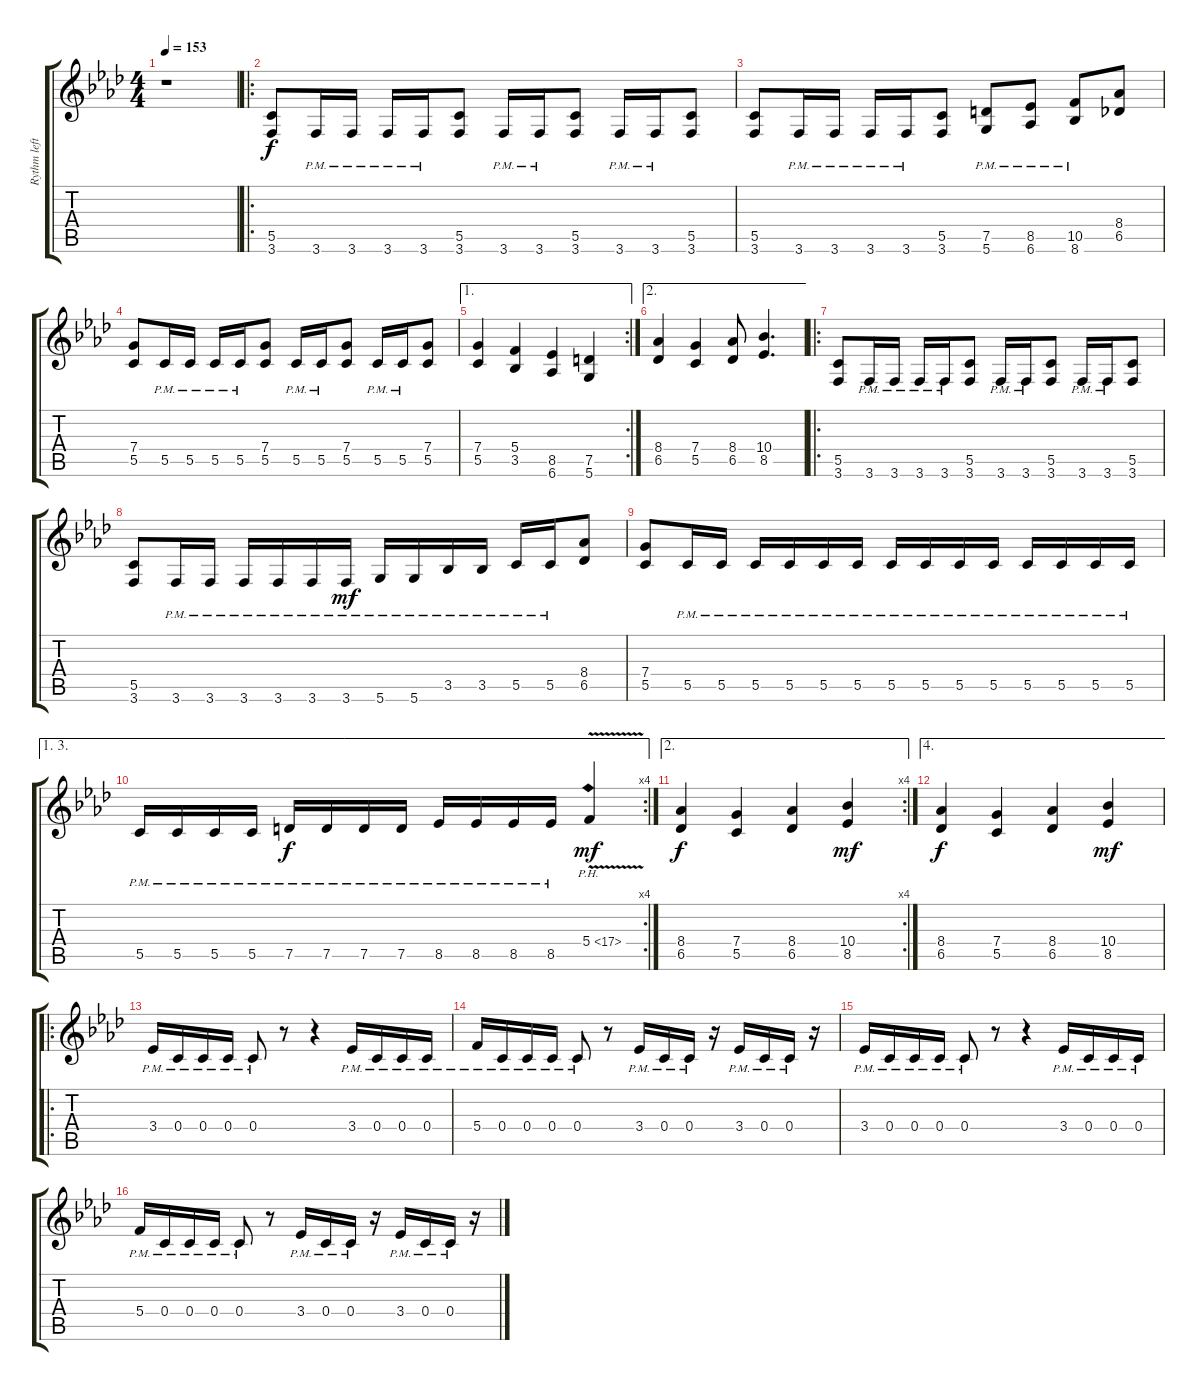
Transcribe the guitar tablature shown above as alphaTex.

\track ("Rythm left channel" "Rythm left") {instrument distortionguitar}
\staff {score tabs}
\tuning (D4 A3 F3 C3 G2 D2) {hide}
\ts (4 4)
\tempo 153
\clef g2
\ks fminor
r.1{dy f} |
\ro
(5.5 3.6).8 3.6{pm}.16 3.6{pm}.16 3.6{pm}.16 3.6{pm}.16 (5.5 3.6).8 3.6{pm}.16 3.6{pm}.16 (5.5 3.6).8 3.6{pm}.16 3.6{pm}.16 (5.5 3.6).8 |
(5.5 3.6).8 3.6{pm}.16 3.6{pm}.16 3.6{pm}.16 3.6{pm}.16 (5.5 3.6).8 (7.5{pm} 5.6{pm}).8 (8.5{pm} 6.6{pm}).8 (10.5{pm} 8.6{pm}).8 (8.4 6.5).8 |
(7.4 5.5).8 5.5{pm}.16 5.5{pm}.16 5.5{pm}.16 5.5{pm}.16 (7.4 5.5).8 5.5{pm}.16 5.5{pm}.16 (7.4 5.5).8 5.5{pm}.16 5.5{pm}.16 (7.4 5.5).8 |
\ae 1
\rc 2
(7.4 5.5).4 (5.4 3.5).4 (8.5 6.6).4 (7.5 5.6).4 |
\ae 2
(8.4 6.5).4 (7.4 5.5).4 (8.4 6.5).8 (10.4 8.5).4{d} |
\ro
(5.5 3.6).8 3.6{pm}.16 3.6{pm}.16 3.6{pm}.16 3.6{pm}.16 (5.5 3.6).8 3.6{pm}.16 3.6{pm}.16 (5.5 3.6).8 3.6{pm}.16 3.6{pm}.16 (5.5 3.6).8 |
(5.5 3.6).8 3.6{pm}.16 3.6{pm}.16 3.6{pm}.16 3.6{pm}.16 3.6{pm}.16 3.6{pm}.16{dy mf} 5.6{pm}.16 5.6{pm}.16 3.5{pm}.16 3.5{pm}.16 5.5{pm}.16 5.5{pm}.16 (8.4 6.5).8 |
(7.4 5.5).8 5.5{pm}.16 5.5{pm}.16 5.5{pm}.16 5.5{pm}.16 5.5{pm}.16 5.5{pm}.16 5.5{pm}.16 5.5{pm}.16 5.5{pm}.16 5.5{pm}.16 5.5{pm}.16 5.5{pm}.16 5.5{pm}.16 5.5{pm}.16 |
\ae (1 3)
\rc 4
5.5{pm}.16 5.5{pm}.16 5.5{pm}.16 5.5{pm}.16 7.5{pm}.16{dy f} 7.5{pm}.16 7.5{pm}.16 7.5{pm}.16 8.5{pm}.16 8.5{pm}.16 8.5{pm}.16 8.5{pm}.16 5.4{ph 12 v}.4{dy mf} |
\ae 2
\rc 4
(8.4 6.5).4{dy f} (7.4 5.5).4 (8.4 6.5).4 (10.4 8.5).4{dy mf} |
\ae 4
(8.4 6.5).4{dy f} (7.4 5.5).4 (8.4 6.5).4 (10.4 8.5).4{dy mf} |
\ro
3.4{pm}.16 0.4{pm}.16 0.4{pm}.16 0.4{pm}.16 0.4{pm}.8 r.8 r.4 3.4{pm}.16 0.4{pm}.16 0.4{pm}.16 0.4{pm}.16 |
5.4{pm}.16 0.4{pm}.16 0.4{pm}.16 0.4{pm}.16 0.4{pm}.8 r.8 3.4{pm}.16 0.4{pm}.16 0.4{pm}.16 r.16 3.4{pm}.16 0.4{pm}.16 0.4{pm}.16 r.16 |
3.4{pm}.16 0.4{pm}.16 0.4{pm}.16 0.4{pm}.16 0.4{pm}.8 r.8 r.4 3.4{pm}.16 0.4{pm}.16 0.4{pm}.16 0.4{pm}.16 |
5.4{pm}.16 0.4{pm}.16 0.4{pm}.16 0.4{pm}.16 0.4{pm}.8 r.8 3.4{pm}.16 0.4{pm}.16 0.4{pm}.16 r.16 3.4{pm}.16 0.4{pm}.16 0.4{pm}.16 r.16
